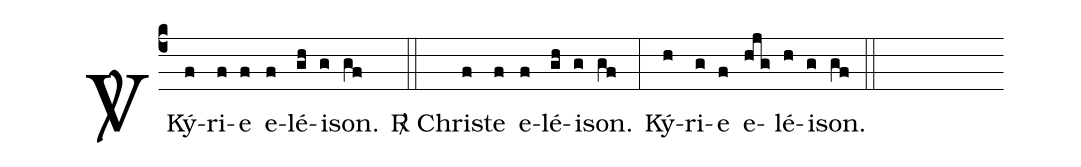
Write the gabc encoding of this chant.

%%
(c4)<sp>V/</sp> Ký(f)ri(f)e(f) e(f)lé(gh)i(g)son.(gf) (::) <sp>R/</sp> Chri(f)ste(f) e(f)lé(gh)i(g)son.(gf) (:) Ký(h)ri(g)e(f) e(hjg)lé(h)i(g)son.(gf) (::)
